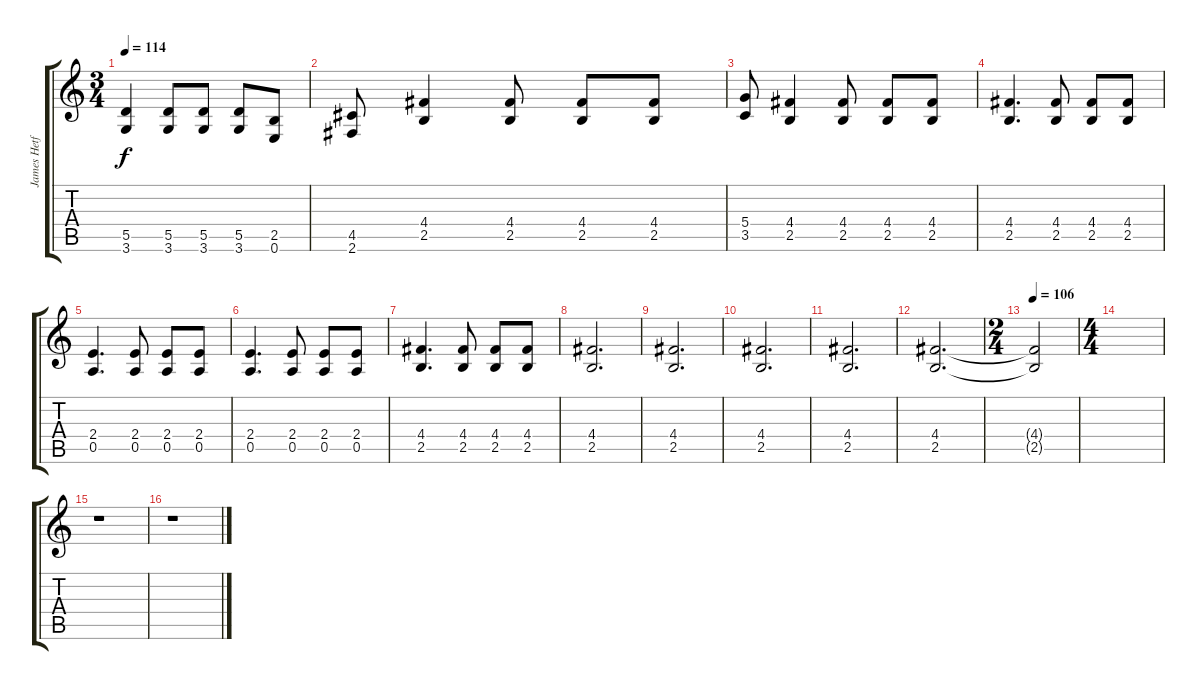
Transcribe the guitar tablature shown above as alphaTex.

\track ("James Hetfield" "James Hetf") {instrument distortionguitar}
\staff {score tabs}
\tuning (E4 B3 G3 D3 A2 E2) {hide}
\ts (3 4)
\tempo 114
\clef g2
\ks c
(5.5 3.6).4{dy f} (5.5 3.6).8 (5.5 3.6).8 (5.5 3.6).8 (2.5 0.6).8 |
(4.5 2.6).8 (4.4 2.5).4 (4.4 2.5).8 (4.4 2.5).8 (4.4 2.5).8 |
(5.4 3.5).8 (4.4 2.5).4 (4.4 2.5).8 (4.4 2.5).8 (4.4 2.5).8 |
(4.4 2.5).4{d} (4.4 2.5).8 (4.4 2.5).8 (4.4 2.5).8 |
(2.4 0.5).4{d} (2.4 0.5).8 (2.4 0.5).8 (2.4 0.5).8 |
(2.4 0.5).4{d} (2.4 0.5).8 (2.4 0.5).8 (2.4 0.5).8 |
(4.4 2.5).4{d} (4.4 2.5).8 (4.4 2.5).8 (4.4 2.5).8 |
(4.4 2.5).2{d} |
(4.4 2.5).2{d} |
(4.4 2.5).2{d} |
(4.4 2.5).2{d} |
(4.4 2.5).2{d} |
\ts (2 4)
\tempo 106
(4.4{t} 2.5{t}).2 |
\ts (4 4)
|
r.1 |
r.1
